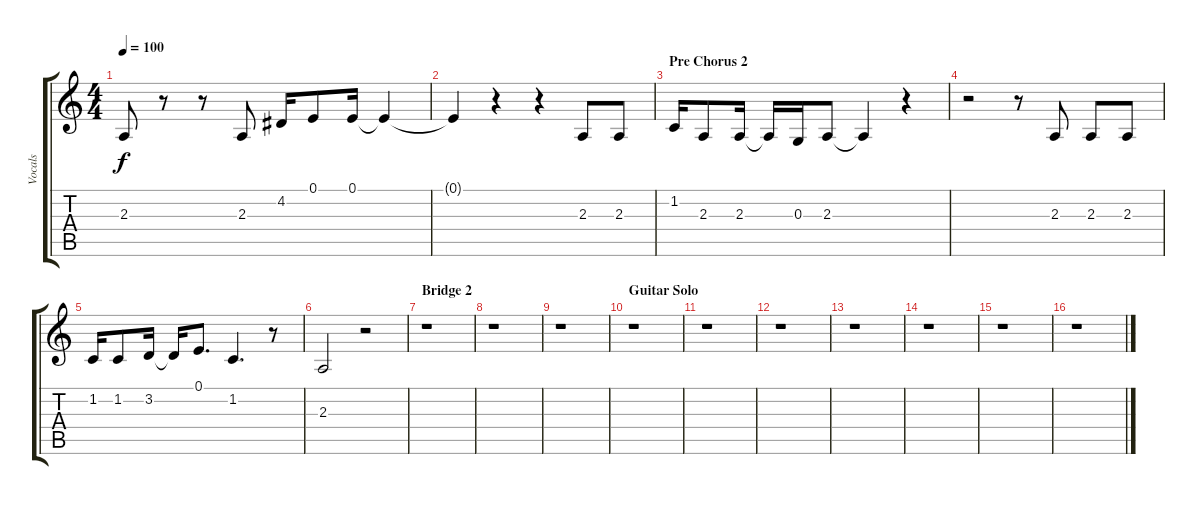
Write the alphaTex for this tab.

\track ("Vocals" "Vocals") {instrument fx4atmosphere}
\staff {score tabs}
\tuning (E4 B3 G3 D3 A2 E2) {hide}
\ts (4 4)
\tempo 100
\clef g2
\ks c
2.3{t}.8{dy f} r.8 r.8 2.3.8 4.2.16 0.1.8 0.1.16 0.1{t}.4 |
0.1{t}.4 r.4 r.4 2.3.8 2.3.8 |
\section ("" "Pre Chorus 2")
1.2.16 2.3.8 2.3.16 2.3{t}.16 0.3.16 2.3.8 2.3{t}.4 r.4 |
r.2 r.8 2.3.8 2.3.8 2.3.8 |
1.2.16 1.2.8 3.2.16 3.2{t}.16 0.1.8{d} 1.2.4{d} r.8 |
2.3.2 r.2 |
\section ("" "Bridge 2")
r.1 |
r.1 |
r.1 |
\section ("" "Guitar Solo")
r.1 |
r.1 |
r.1 |
r.1 |
r.1 |
r.1 |
r.1
